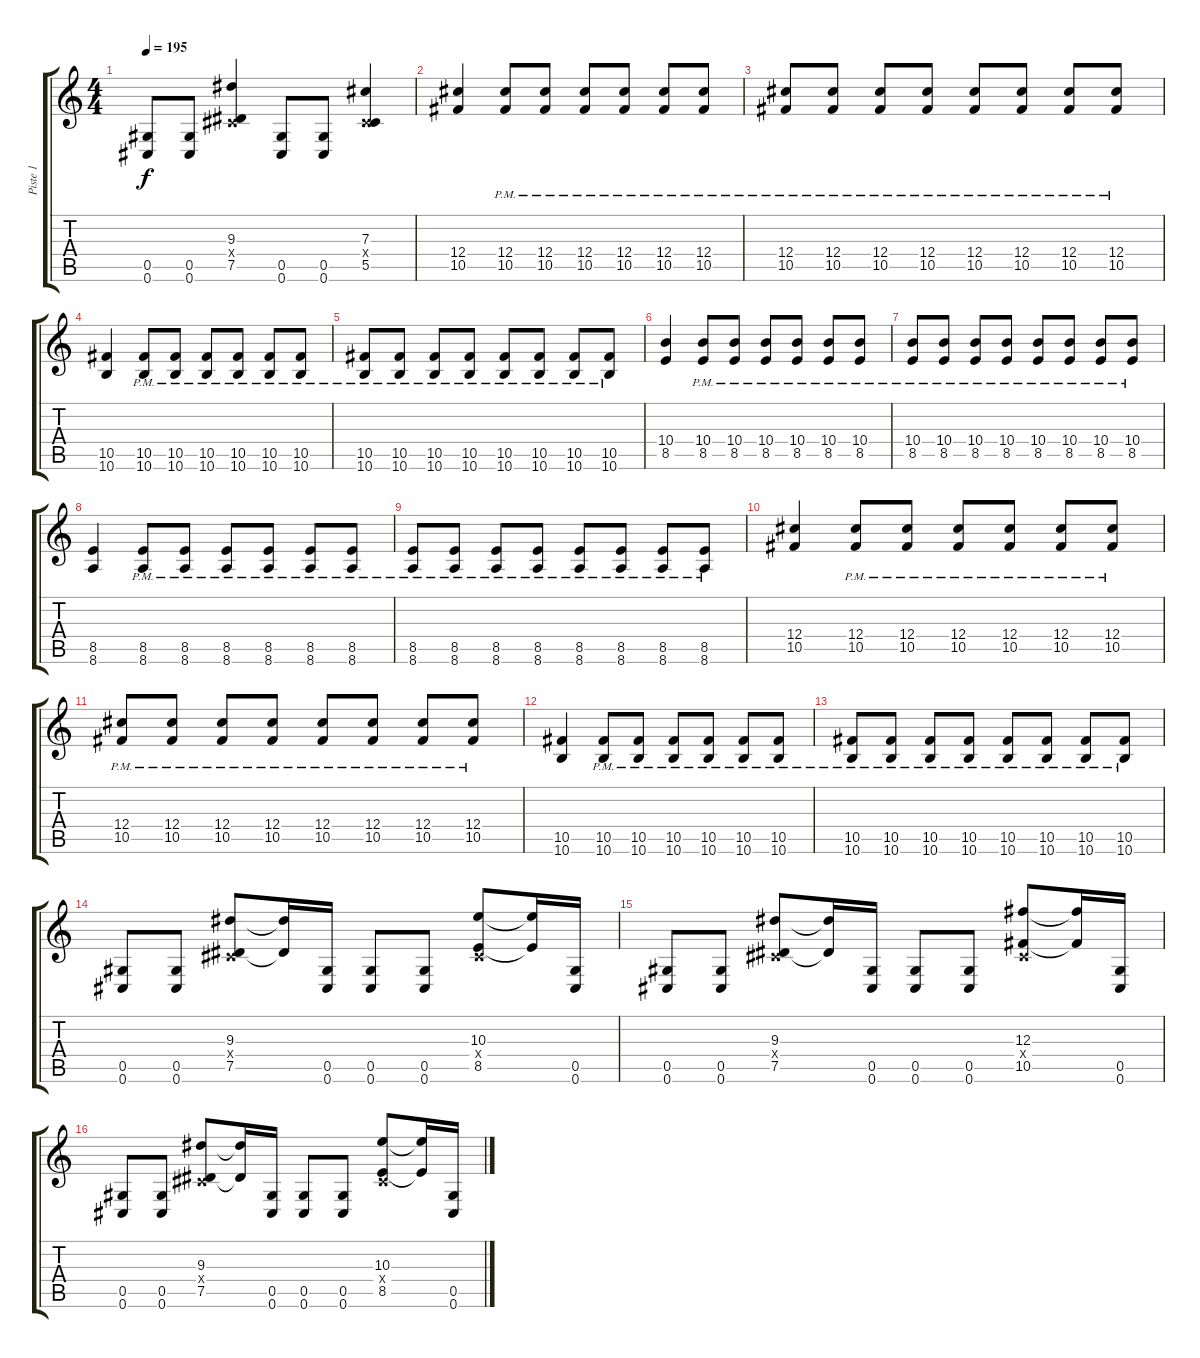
\track ("Piste 1" "Piste 1") {instrument distortionguitar}
\staff {score tabs}
\tuning (Eb4 Bb3 Gb3 Db3 Ab2 Db2) {hide}
\ts (4 4)
\tempo 195
\clef g2
\ks c
(0.5 0.6).8{dy f} (0.5 0.6).8 (9.3 0.4{x} 7.5).4 (0.5 0.6).8 (0.5 0.6).8 (7.3 0.4{x} 5.5).4 |
(12.4 10.5).4 (12.4{pm} 10.5{pm}).8 (12.4{pm} 10.5{pm}).8 (12.4{pm} 10.5{pm}).8 (12.4{pm} 10.5{pm}).8 (12.4{pm} 10.5{pm}).8 (12.4{pm} 10.5{pm}).8 |
(12.4{pm} 10.5{pm}).8 (12.4{pm} 10.5{pm}).8 (12.4{pm} 10.5{pm}).8 (12.4{pm} 10.5{pm}).8 (12.4{pm} 10.5{pm}).8 (12.4{pm} 10.5{pm}).8 (12.4{pm} 10.5{pm}).8 (12.4{pm} 10.5{pm}).8 |
(10.5 10.6).4 (10.5{pm} 10.6{pm}).8 (10.5{pm} 10.6{pm}).8 (10.5{pm} 10.6{pm}).8 (10.5{pm} 10.6{pm}).8 (10.5{pm} 10.6{pm}).8 (10.5{pm} 10.6{pm}).8 |
(10.5{pm} 10.6{pm}).8 (10.5{pm} 10.6{pm}).8 (10.5{pm} 10.6{pm}).8 (10.5{pm} 10.6{pm}).8 (10.5{pm} 10.6{pm}).8 (10.5{pm} 10.6{pm}).8 (10.5{pm} 10.6{pm}).8 (10.5{pm} 10.6{pm}).8 |
(10.4 8.5).4 (10.4{pm} 8.5{pm}).8 (10.4{pm} 8.5{pm}).8 (10.4{pm} 8.5{pm}).8 (10.4{pm} 8.5{pm}).8 (10.4{pm} 8.5{pm}).8 (10.4{pm} 8.5{pm}).8 |
(10.4{pm} 8.5{pm}).8 (10.4{pm} 8.5{pm}).8 (10.4{pm} 8.5{pm}).8 (10.4{pm} 8.5{pm}).8 (10.4{pm} 8.5{pm}).8 (10.4{pm} 8.5{pm}).8 (10.4{pm} 8.5{pm}).8 (10.4{pm} 8.5{pm}).8 |
(8.5 8.6).4 (8.5{pm} 8.6{pm}).8 (8.5{pm} 8.6{pm}).8 (8.5{pm} 8.6{pm}).8 (8.5{pm} 8.6{pm}).8 (8.5{pm} 8.6{pm}).8 (8.5{pm} 8.6{pm}).8 |
(8.5{pm} 8.6{pm}).8 (8.5{pm} 8.6{pm}).8 (8.5{pm} 8.6{pm}).8 (8.5{pm} 8.6{pm}).8 (8.5{pm} 8.6{pm}).8 (8.5{pm} 8.6{pm}).8 (8.5{pm} 8.6{pm}).8 (8.5{pm} 8.6{pm}).8 |
(12.4 10.5).4 (12.4{pm} 10.5{pm}).8 (12.4{pm} 10.5{pm}).8 (12.4{pm} 10.5{pm}).8 (12.4{pm} 10.5{pm}).8 (12.4{pm} 10.5{pm}).8 (12.4{pm} 10.5{pm}).8 |
(12.4{pm} 10.5{pm}).8 (12.4{pm} 10.5{pm}).8 (12.4{pm} 10.5{pm}).8 (12.4{pm} 10.5{pm}).8 (12.4{pm} 10.5{pm}).8 (12.4{pm} 10.5{pm}).8 (12.4{pm} 10.5{pm}).8 (12.4{pm} 10.5{pm}).8 |
(10.5 10.6).4 (10.5{pm} 10.6{pm}).8 (10.5{pm} 10.6{pm}).8 (10.5{pm} 10.6{pm}).8 (10.5{pm} 10.6{pm}).8 (10.5{pm} 10.6{pm}).8 (10.5{pm} 10.6{pm}).8 |
(10.5{pm} 10.6{pm}).8 (10.5{pm} 10.6{pm}).8 (10.5{pm} 10.6{pm}).8 (10.5{pm} 10.6{pm}).8 (10.5{pm} 10.6{pm}).8 (10.5{pm} 10.6{pm}).8 (10.5{pm} 10.6{pm}).8 (10.5{pm} 10.6{pm}).8 |
(0.5 0.6).8 (0.5 0.6).8 (9.3 0.4{x} 7.5).8 (9.3{t} 7.5{t}).16 (0.5 0.6).16 (0.5 0.6).8 (0.5 0.6).8 (10.3 0.4{x} 8.5).8 (10.3{t} 8.5{t}).16 (0.5 0.6).16 |
(0.5 0.6).8 (0.5 0.6).8 (9.3 0.4{x} 7.5).8 (9.3{t} 7.5{t}).16 (0.5 0.6).16 (0.5 0.6).8 (0.5 0.6).8 (12.3 0.4{x} 10.5).8 (12.3{t} 10.5{t}).16 (0.5 0.6).16 |
(0.5 0.6).8 (0.5 0.6).8 (9.3 0.4{x} 7.5).8 (9.3{t} 7.5{t}).16 (0.5 0.6).16 (0.5 0.6).8 (0.5 0.6).8 (10.3 0.4{x} 8.5).8 (10.3{t} 8.5{t}).16 (0.5 0.6).16
